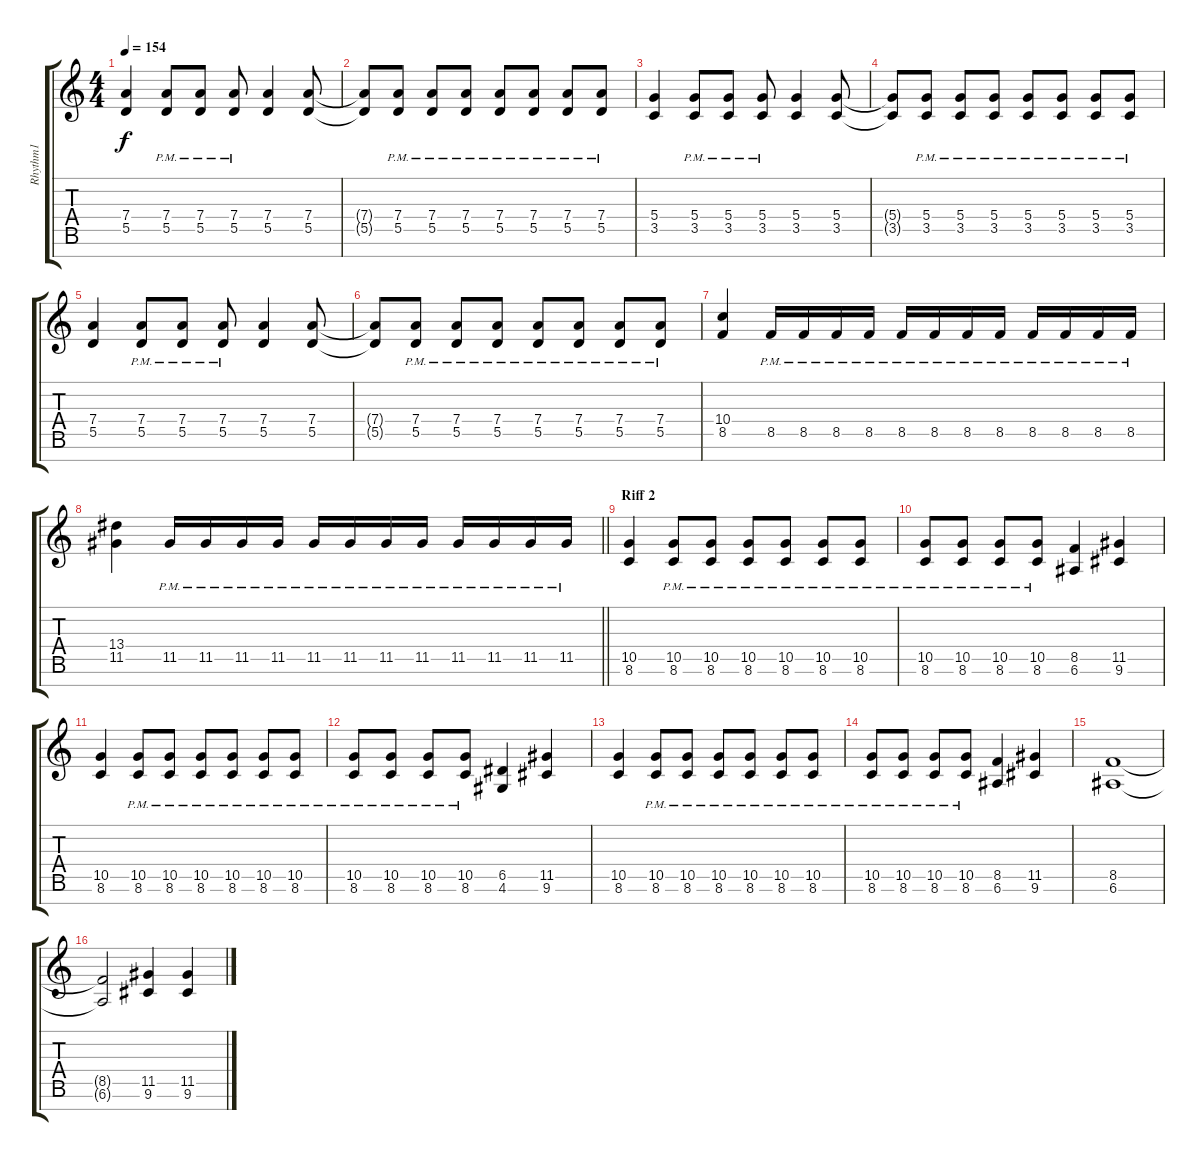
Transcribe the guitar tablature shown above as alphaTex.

\track ("Rhythm1" "Rhythm1") {instrument distortionguitar}
\staff {score tabs}
\tuning (E4 B3 G3 D3 A2 E2 B1) {hide}
\ts (4 4)
\tempo 154
\clef g2
\ks c
(7.4 5.5).4{dy f} (7.4{pm} 5.5{pm}).8 (7.4{pm} 5.5{pm}).8 (7.4{pm} 5.5{pm}).8 (7.4 5.5).4 (7.4 5.5).8 |
(7.4{t} 5.5{t}).8 (7.4{pm} 5.5{pm}).8 (7.4{pm} 5.5{pm}).8 (7.4{pm} 5.5{pm}).8 (7.4{pm} 5.5{pm}).8 (7.4{pm} 5.5{pm}).8 (7.4{pm} 5.5{pm}).8 (7.4{pm} 5.5{pm}).8 |
(5.4 3.5).4 (5.4{pm} 3.5{pm}).8 (5.4{pm} 3.5{pm}).8 (5.4{pm} 3.5{pm}).8 (5.4 3.5).4 (5.4 3.5).8 |
(5.4{t} 3.5{t}).8 (5.4{pm} 3.5{pm}).8 (5.4{pm} 3.5{pm}).8 (5.4{pm} 3.5{pm}).8 (5.4{pm} 3.5{pm}).8 (5.4{pm} 3.5{pm}).8 (5.4{pm} 3.5{pm}).8 (5.4{pm} 3.5{pm}).8 |
(7.4 5.5).4 (7.4{pm} 5.5{pm}).8 (7.4{pm} 5.5{pm}).8 (7.4{pm} 5.5{pm}).8 (7.4 5.5).4 (7.4 5.5).8 |
(7.4{t} 5.5{t}).8 (7.4{pm} 5.5{pm}).8 (7.4{pm} 5.5{pm}).8 (7.4{pm} 5.5{pm}).8 (7.4{pm} 5.5{pm}).8 (7.4{pm} 5.5{pm}).8 (7.4{pm} 5.5{pm}).8 (7.4{pm} 5.5{pm}).8 |
(10.4 8.5).4 8.5{pm}.16 8.5{pm}.16 8.5{pm}.16 8.5{pm}.16 8.5{pm}.16 8.5{pm}.16 8.5{pm}.16 8.5{pm}.16 8.5{pm}.16 8.5{pm}.16 8.5{pm}.16 8.5{pm}.16 |
\barLineRight lightlight
(13.4 11.5).4 11.5{pm}.16 11.5{pm}.16 11.5{pm}.16 11.5{pm}.16 11.5{pm}.16 11.5{pm}.16 11.5{pm}.16 11.5{pm}.16 11.5{pm}.16 11.5{pm}.16 11.5{pm}.16 11.5{pm}.16 |
\section ("" "Riff 2")
(10.5 8.6).4 (10.5{pm} 8.6{pm}).8 (10.5{pm} 8.6{pm}).8 (10.5{pm} 8.6{pm}).8 (10.5{pm} 8.6{pm}).8 (10.5{pm} 8.6{pm}).8 (10.5{pm} 8.6{pm}).8 |
(10.5{pm} 8.6{pm}).8 (10.5{pm} 8.6{pm}).8 (10.5{pm} 8.6{pm}).8 (10.5{pm} 8.6{pm}).8 (8.5 6.6).4 (11.5 9.6).4 |
(10.5 8.6).4 (10.5{pm} 8.6{pm}).8 (10.5{pm} 8.6{pm}).8 (10.5{pm} 8.6{pm}).8 (10.5{pm} 8.6{pm}).8 (10.5{pm} 8.6{pm}).8 (10.5{pm} 8.6{pm}).8 |
(10.5{pm} 8.6{pm}).8 (10.5{pm} 8.6{pm}).8 (10.5{pm} 8.6{pm}).8 (10.5{pm} 8.6{pm}).8 (6.5 4.6).4 (11.5 9.6).4 |
(10.5 8.6).4 (10.5{pm} 8.6{pm}).8 (10.5{pm} 8.6{pm}).8 (10.5{pm} 8.6{pm}).8 (10.5{pm} 8.6{pm}).8 (10.5{pm} 8.6{pm}).8 (10.5{pm} 8.6{pm}).8 |
(10.5{pm} 8.6{pm}).8 (10.5{pm} 8.6{pm}).8 (10.5{pm} 8.6{pm}).8 (10.5{pm} 8.6{pm}).8 (8.5 6.6).4 (11.5 9.6).4 |
(8.5 6.6).1 |
(8.5{t} 6.6{t}).2 (11.5 9.6).4 (11.5 9.6).4
